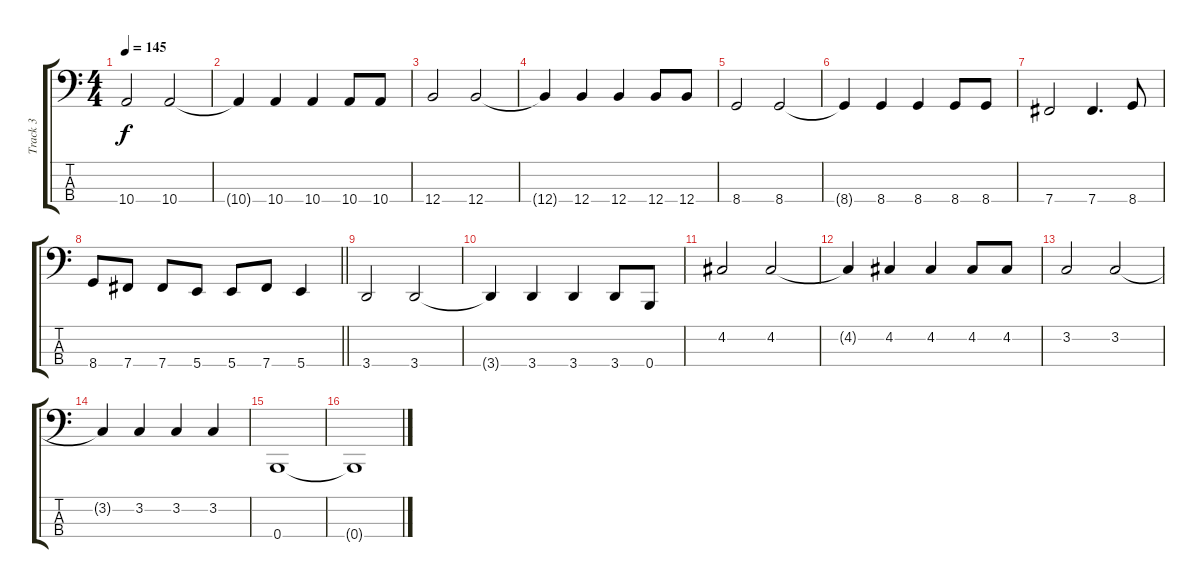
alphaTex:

\track ("Track 3" "Track 3") {instrument electricbasspick}
\staff {score tabs}
\tuning (D2 A1 E1 B0) {hide}
\ts (4 4)
\tempo 145
\clef f4
\ks c
10.4.2{dy f} 10.4.2 |
10.4{t}.4 10.4.4 10.4.4 10.4.8 10.4.8 |
12.4.2 12.4.2 |
12.4{t}.4 12.4.4 12.4.4 12.4.8 12.4.8 |
8.4.2 8.4.2 |
8.4{t}.4 8.4.4 8.4.4 8.4.8 8.4.8 |
7.4.2 7.4.4{d} 8.4.8 |
\barLineRight lightlight
8.4.8 7.4.8 7.4.8 5.4.8 5.4.8 7.4.8 5.4.4 |
\section ("" "")
3.4.2 3.4.2 |
3.4{t}.4 3.4.4 3.4.4 3.4.8 0.4.8 |
4.2.2 4.2.2 |
4.2{t}.4 4.2.4 4.2.4 4.2.8 4.2.8 |
3.2.2 3.2.2 |
3.2{t}.4 3.2.4 3.2.4 3.2.4 |
0.4.1 |
0.4{t}.1
